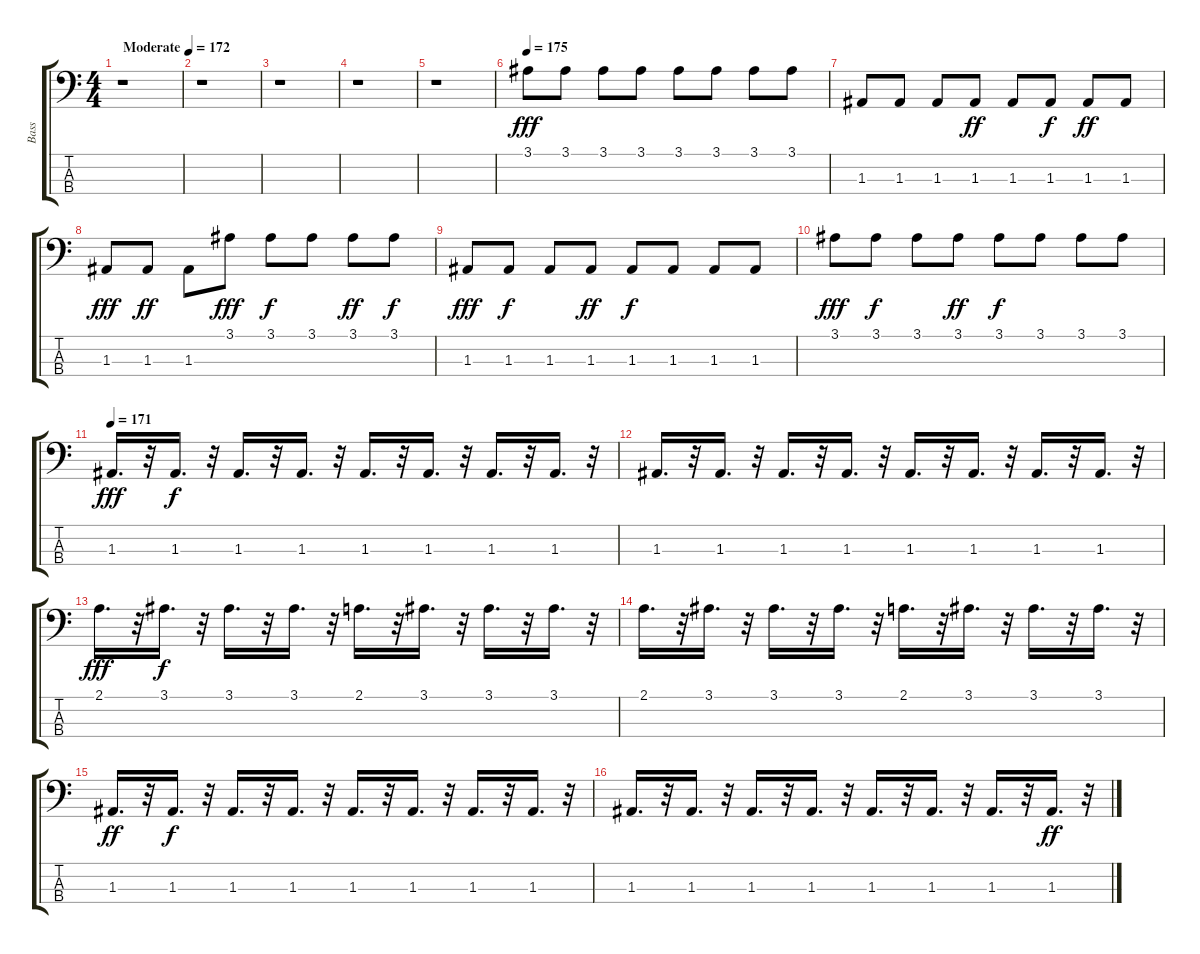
\track ("Bass" "Bass") {instrument electricbasspick}
\staff {score tabs}
\tuning (G2 D2 A1 E1) {hide}
\ts (4 4)
\tempo (172 "Moderate")
\clef f4
\ks c
r.1{dy fff instrument electricbasspick} |
r.1 |
r.1 |
r.1 |
r.1 |
\tempo 175
3.1.8 3.1.8 3.1.8 3.1.8 3.1.8 3.1.8 3.1.8 3.1.8 |
1.3.8 1.3.8 1.3.8 1.3.8{dy ff} 1.3.8 1.3.8{dy f} 1.3.8{dy ff} 1.3.8 |
1.3.8{dy fff} 1.3.8{dy ff} 1.3.8 3.1.8{dy fff} 3.1.8{dy f} 3.1.8 3.1.8{dy ff} 3.1.8{dy f} |
1.3.8{dy fff} 1.3.8{dy f} 1.3.8 1.3.8{dy ff} 1.3.8{dy f} 1.3.8 1.3.8 1.3.8 |
3.1.8{dy fff} 3.1.8{dy f} 3.1.8 3.1.8{dy ff} 3.1.8{dy f} 3.1.8 3.1.8 3.1.8 |
\tempo 171
1.3.16{d dy fff} r.32 1.3.16{d dy f} r.32 1.3.16{d} r.32 1.3.16{d} r.32 1.3.16{d} r.32 1.3.16{d} r.32 1.3.16{d} r.32 1.3.16{d} r.32 |
1.3.16{d} r.32 1.3.16{d} r.32 1.3.16{d} r.32 1.3.16{d} r.32 1.3.16{d} r.32 1.3.16{d} r.32 1.3.16{d} r.32 1.3.16{d} r.32 |
2.1.16{d dy fff} r.32 3.1.16{d dy f} r.32 3.1.16{d} r.32 3.1.16{d} r.32 2.1.16{d} r.32 3.1.16{d} r.32 3.1.16{d} r.32 3.1.16{d} r.32 |
2.1.16{d} r.32 3.1.16{d} r.32 3.1.16{d} r.32 3.1.16{d} r.32 2.1.16{d} r.32 3.1.16{d} r.32 3.1.16{d} r.32 3.1.16{d} r.32 |
1.3.16{d dy ff} r.32 1.3.16{d dy f} r.32 1.3.16{d} r.32 1.3.16{d} r.32 1.3.16{d} r.32 1.3.16{d} r.32 1.3.16{d} r.32 1.3.16{d} r.32 |
1.3.16{d} r.32 1.3.16{d} r.32 1.3.16{d} r.32 1.3.16{d} r.32 1.3.16{d} r.32 1.3.16{d} r.32 1.3.16{d} r.32 1.3.16{d dy ff} r.32
